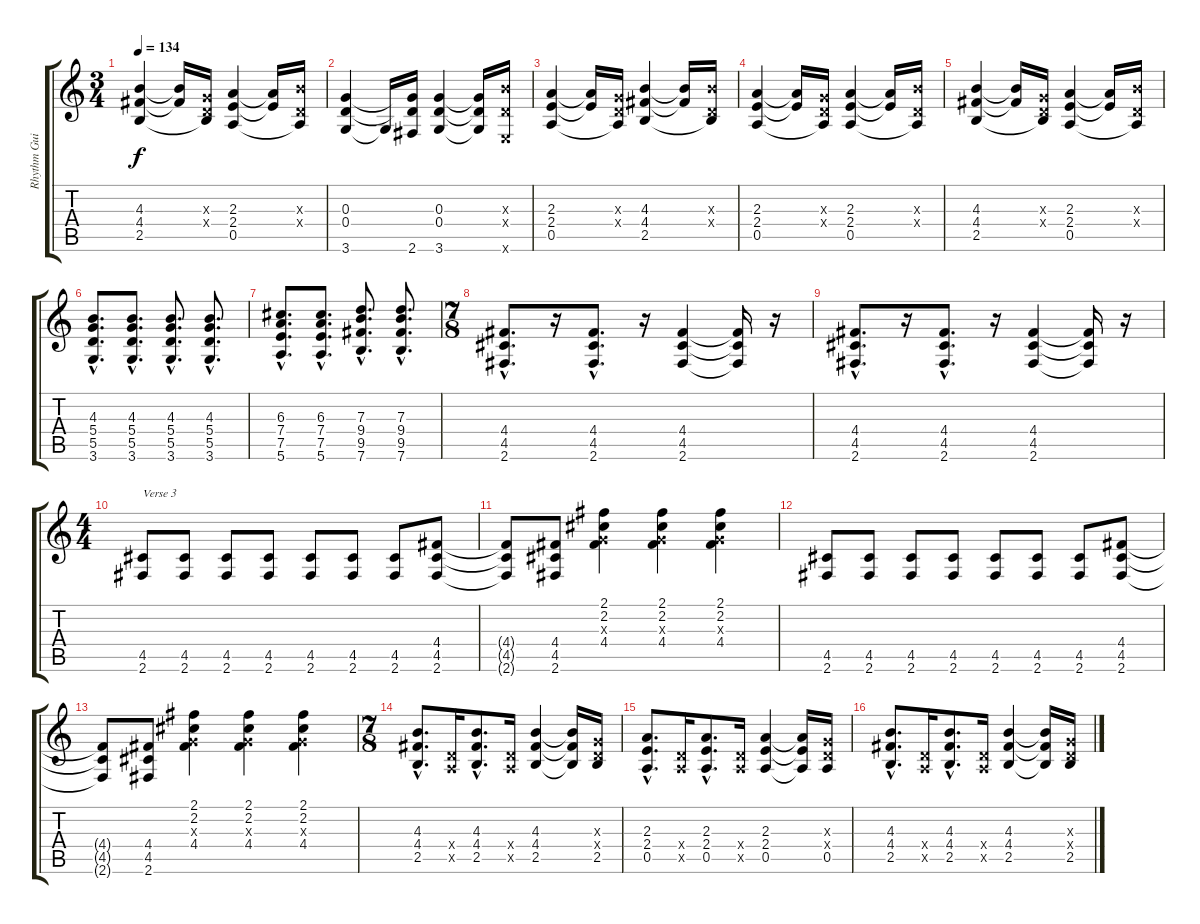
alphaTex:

\track ("Rhythm Guitar 2" "Rhythm Gui") {instrument overdrivenguitar}
\staff {score tabs}
\tuning (E4 B3 G3 D3 A2 E2) {hide}
\ts (3 4)
\tempo 134
\clef g2
\ks c
(4.3 4.4 2.5).4{dy f} (4.3{t} 4.4{t}).16 (0.3{x} 0.4{x} 2.5{t}).16 (2.3 2.4 0.5).4 (2.3{t} 2.4{t}).16 (4.3{x} 0.4{x} 0.5{t}).16 |
(0.3 0.4 3.6).4 3.6{t}.16 (0.3{t} 0.4{t} 2.6).16 (0.3 0.4 3.6).4 (0.3{t} 0.4{t} 3.6{t}).16 (4.3{x} 0.4{x} 0.6{x}).16 |
(2.3 2.4 0.5).4 (2.3{t} 2.4{t}).16 (0.3{x} 0.4{x} 0.5{t}).16 (4.3 4.4 2.5).4 (4.3{t} 4.4{t}).16 (4.3{x} 0.4{x} 2.5{t}).16 |
(2.3 2.4 0.5).4 (2.3{t} 2.4{t}).16 (0.3{x} 0.4{x} 0.5{t}).16 (2.3 2.4 0.5).4 (2.3{t} 2.4{t}).16 (4.3{x} 0.4{x} 0.5{t}).16 |
(4.3 4.4 2.5).4 (4.3{t} 4.4{t}).16 (0.3{x} 0.4{x} 2.5{t}).16 (2.3 2.4 0.5).4 (2.3{t} 2.4{t}).16 (4.3{x} 0.4{x} 0.5{t}).16 |
(4.3{hac} 5.4{hac} 5.5{hac} 3.6{hac}).8{d} (4.3{hac} 5.4{hac} 5.5{hac} 3.6{hac}).8{d} (4.3{hac} 5.4{hac} 5.5{hac} 3.6{hac}).8{d} (4.3{hac} 5.4{hac} 5.5{hac} 3.6{hac}).8{d} |
(6.3{hac} 7.4{hac} 7.5{hac} 5.6{hac}).8{d} (6.3{hac} 7.4{hac} 7.5{hac} 5.6{hac}).8{d} (7.3{hac} 9.4{hac} 9.5{hac} 7.6{hac}).8{d} (7.3{hac} 9.4{hac} 9.5{hac} 7.6{hac}).8{d} |
\ts (7 8)
(4.4{hac} 4.5{hac} 2.6{hac}).8{d} r.16 (4.4{hac} 4.5{hac} 2.6{hac}).8{d} r.16 (4.4 4.5 2.6).4 (4.4{t} 4.5{t} 2.6{t}).16 r.16 |
(4.4{hac} 4.5{hac} 2.6{hac}).8{d} r.16 (4.4{hac} 4.5{hac} 2.6{hac}).8{d} r.16 (4.4 4.5 2.6).4 (4.4{t} 4.5{t} 2.6{t}).16 r.16 |
\ts (4 4)
(4.5 2.6).8{txt "Verse 3"} (4.5 2.6).8 (4.5 2.6).8 (4.5 2.6).8 (4.5 2.6).8 (4.5 2.6).8 (4.5 2.6).8 (4.4 4.5 2.6).8 |
(4.4{t} 4.5{t} 2.6{t}).8 (4.4 4.5 2.6).8 (2.1 2.2 0.3{x} 4.4).4 (2.1 2.2 0.3{x} 4.4).4 (2.1 2.2 0.3{x} 4.4).4 |
(4.5 2.6).8 (4.5 2.6).8 (4.5 2.6).8 (4.5 2.6).8 (4.5 2.6).8 (4.5 2.6).8 (4.5 2.6).8 (4.4 4.5 2.6).8 |
(4.4{t} 4.5{t} 2.6{t}).8 (4.4 4.5 2.6).8 (2.1 2.2 0.3{x} 4.4).4 (2.1 2.2 0.3{x} 4.4).4 (2.1 2.2 0.3{x} 4.4).4 |
\ts (7 8)
(4.3{hac} 4.4{hac} 2.5{hac}).8{d} (0.4{x} 0.5{x}).16 (4.3{hac} 4.4{hac} 2.5{hac}).8{d} (0.4{x} 0.5{x}).16 (4.3 4.4 2.5).4 (4.3{t} 4.4{t} 2.5{t}).16 (0.3{x} 0.4{x} 2.5).16 |
(2.3{hac} 2.4{hac} 0.5{hac}).8{d} (0.4{x} 0.5{x}).16 (2.3{hac} 2.4{hac} 0.5{hac}).8{d} (0.4{x} 0.5{x}).16 (2.3 2.4 0.5).4 (2.3{t} 2.4{t} 0.5{t}).16 (0.3{x} 0.4{x} 0.5).16 |
(4.3{hac} 4.4{hac} 2.5{hac}).8{d} (0.4{x} 0.5{x}).16 (4.3{hac} 4.4{hac} 2.5{hac}).8{d} (0.4{x} 0.5{x}).16 (4.3 4.4 2.5).4 (4.3{t} 4.4{t} 2.5{t}).16 (0.3{x} 0.4{x} 2.5).16
